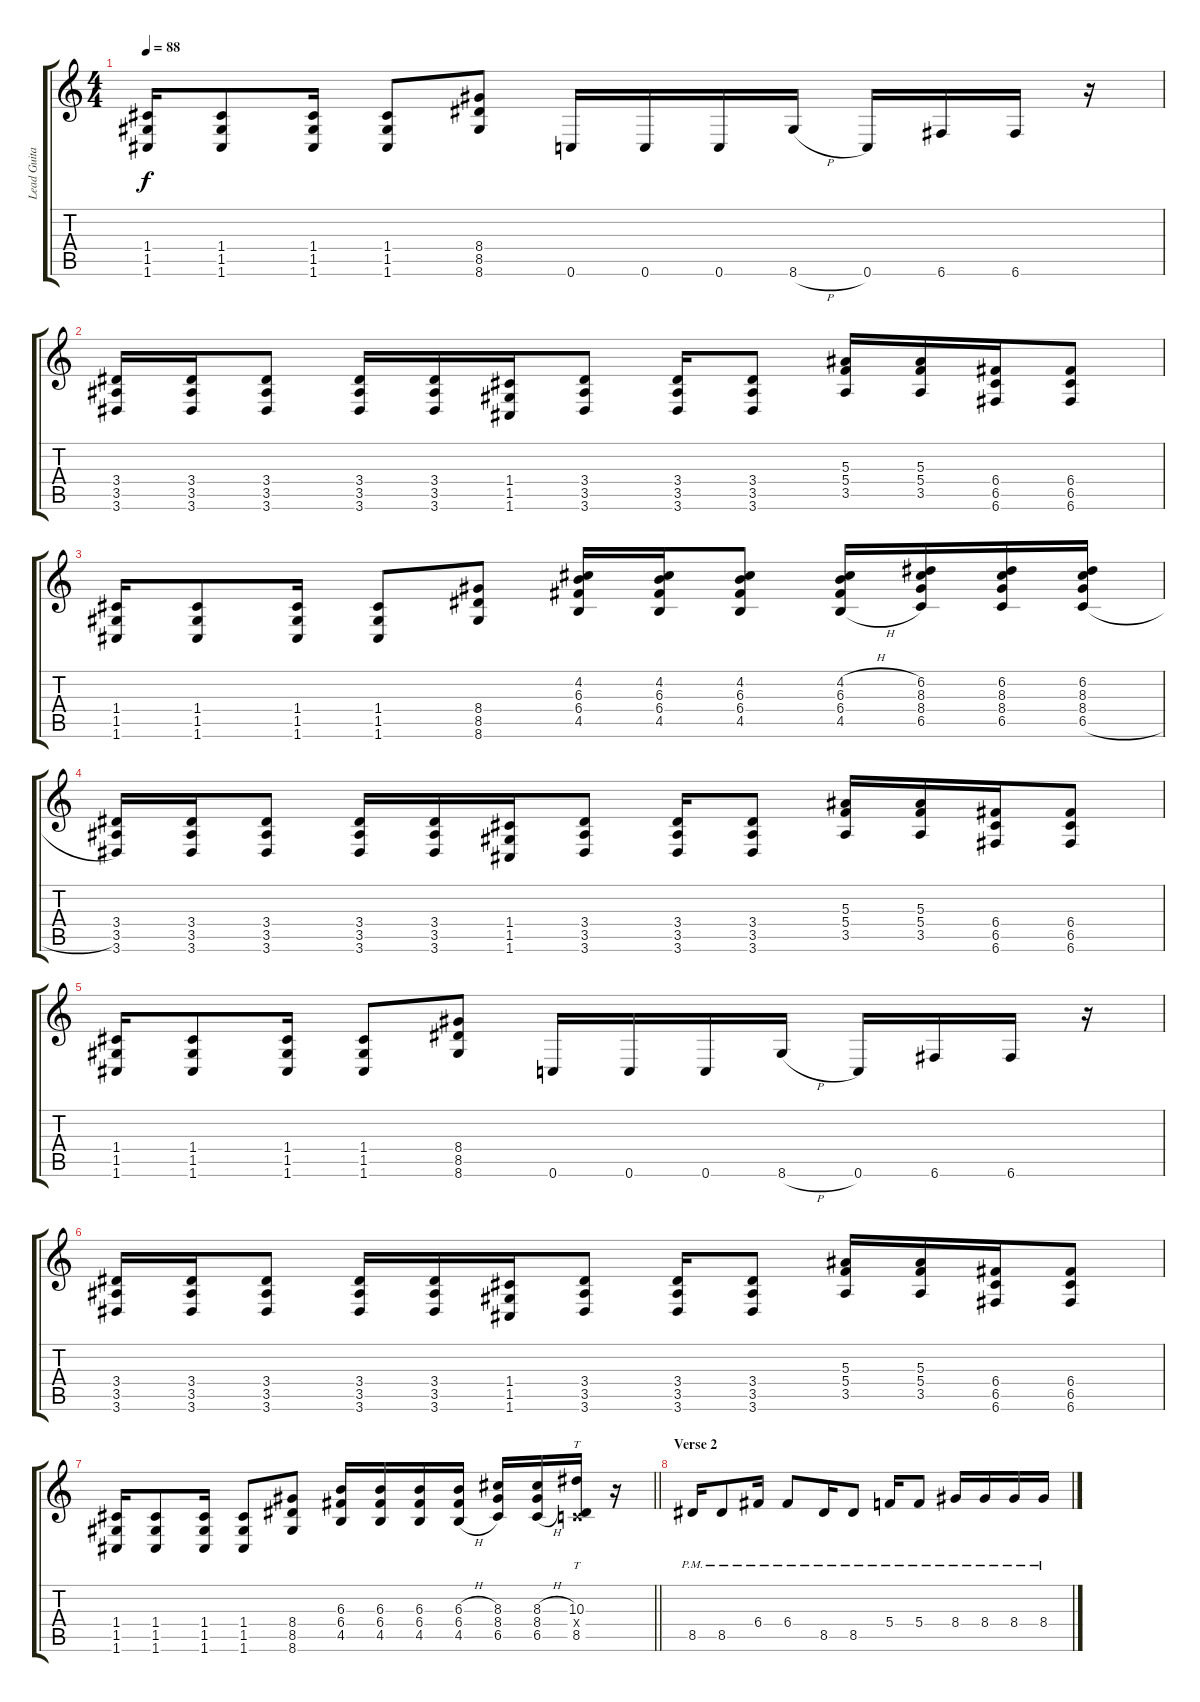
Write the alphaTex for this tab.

\track ("Lead Guitar" "Lead Guita") {instrument distortionguitar}
\staff {score tabs}
\tuning (D4 A3 F3 C3 G2 C2) {hide}
\ts (4 4)
\tempo 88
\clef g2
\ks c
(1.4 1.5 1.6).16{dy f} (1.4 1.5 1.6).8 (1.4 1.5 1.6).16 (1.4 1.5 1.6).8 (8.4 8.5 8.6).8 0.6.16 0.6.16 0.6.16 8.6{h}.16 0.6.16 6.6.16 6.6.16 r.16 |
(3.4 3.5 3.6).16 (3.4 3.5 3.6).16 (3.4 3.5 3.6).8 (3.4 3.5 3.6).16 (3.4 3.5 3.6).16 (1.4 1.5 1.6).16 (3.4 3.5 3.6).8 (3.4 3.5 3.6).16 (3.4 3.5 3.6).8 (5.3 5.4 3.5).16 (5.3 5.4 3.5).16 (6.4 6.5 6.6).16 (6.4 6.5 6.6).8 |
(1.4 1.5 1.6).16 (1.4 1.5 1.6).8 (1.4 1.5 1.6).16 (1.4 1.5 1.6).8 (8.4 8.5 8.6).8 (4.2 6.3 6.4 4.5).16 (4.2 6.3 6.4 4.5).16 (4.2 6.3 6.4 4.5).8 (4.2{h} 6.3 6.4 4.5{h}).16 (6.2 8.3 8.4 6.5).16 (6.2 8.3 8.4 6.5).16 (6.2 8.3 8.4 6.5{h}).16 |
(3.4 3.5 3.6).16 (3.4 3.5 3.6).16 (3.4 3.5 3.6).8 (3.4 3.5 3.6).16 (3.4 3.5 3.6).16 (1.4 1.5 1.6).16 (3.4 3.5 3.6).8 (3.4 3.5 3.6).16 (3.4 3.5 3.6).8 (5.3 5.4 3.5).16 (5.3 5.4 3.5).16 (6.4 6.5 6.6).16 (6.4 6.5 6.6).8 |
(1.4 1.5 1.6).16 (1.4 1.5 1.6).8 (1.4 1.5 1.6).16 (1.4 1.5 1.6).8 (8.4 8.5 8.6).8 0.6.16 0.6.16 0.6.16 8.6{h}.16 0.6.16 6.6.16 6.6.16 r.16 |
(3.4 3.5 3.6).16 (3.4 3.5 3.6).16 (3.4 3.5 3.6).8 (3.4 3.5 3.6).16 (3.4 3.5 3.6).16 (1.4 1.5 1.6).16 (3.4 3.5 3.6).8 (3.4 3.5 3.6).16 (3.4 3.5 3.6).8 (5.3 5.4 3.5).16 (5.3 5.4 3.5).16 (6.4 6.5 6.6).16 (6.4 6.5 6.6).8 |
\barLineRight lightlight
(1.4 1.5 1.6).16 (1.4 1.5 1.6).8 (1.4 1.5 1.6).16 (1.4 1.5 1.6).8 (8.4 8.5 8.6).8 (6.3 6.4 4.5).16 (6.3 6.4 4.5).16 (6.3 6.4 4.5).16 (6.3{h} 6.4 4.5{h}).16 (8.3 8.4 6.5).16 (8.3{h} 8.4 6.5{h}).16 (10.3 0.4{x} 8.5).16{tt} r.16 |
\section ("" "Verse 2")
8.5{pm}.16 8.5{pm}.8 6.4{pm}.16 6.4{pm}.8 8.5{pm}.16 8.5{pm}.8 5.4{pm}.16 5.4{pm}.8 8.4{pm}.16 8.4{pm}.16 8.4{pm}.16 8.4{pm}.16
